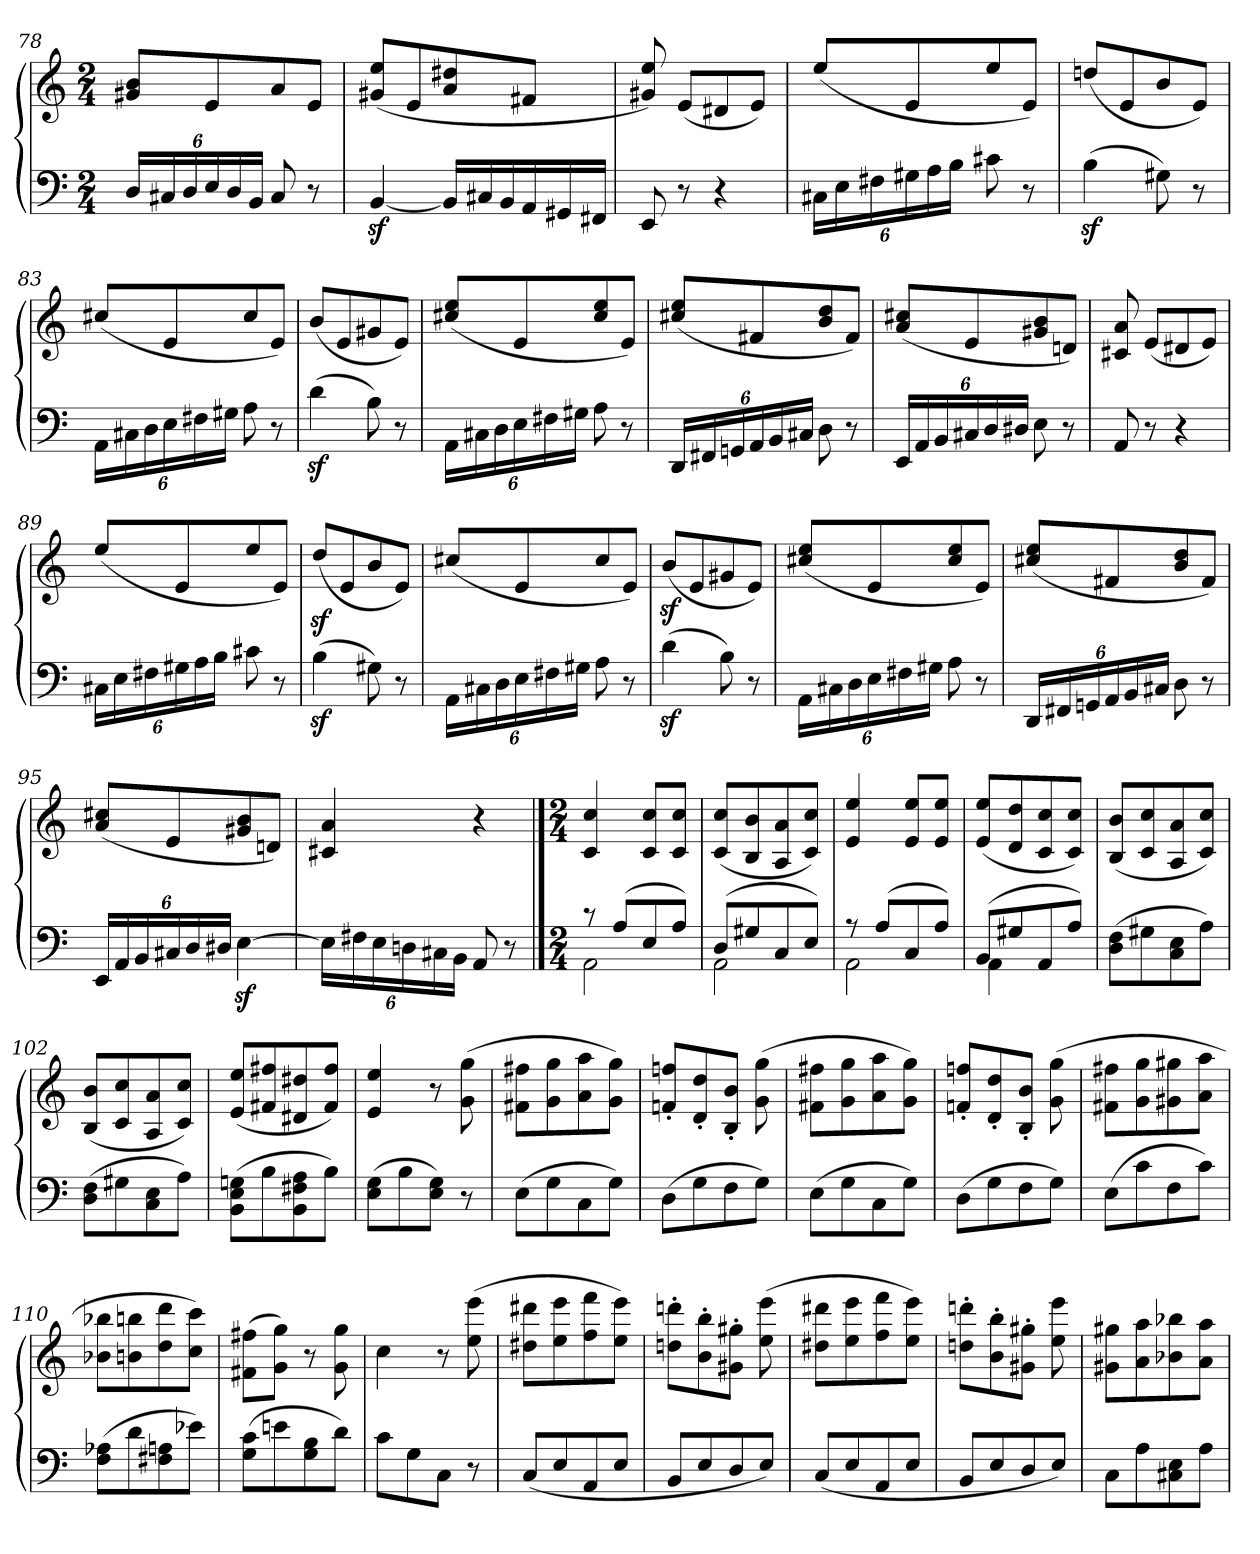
**kern	**kern	**dynam
*part1	*part1	*part1
*staff2	*staff1	*staff1/2
*clefF4	*clefG2	*
*M2/4	*M2/4	*
*Xbrackettup	*	*
=78	=78	=78
24D/LL	8g#/ 8b/L	.
24C#/	.	.
24D/	.	.
24E/	8e/	.
24D/	.	.
24BB/JJ	.	.
8C#/	8a/	.
8r	8e/J	.
=79	=79	=79
[4BBz</	(<8g#/ 8ee/L	.
.	8e/	.
*Xtuplet	*	*
24BB/LL]	8a/ 8dd#X/	.
24C#/	.	.
24BB/	.	.
24AA/	8f#/J	.
24GG#/	.	.
24FF#/JJ	.	.
=80	=80	=80
8EE/	8g#/ 8ee/)	.
8r	(<8e/L	.
4r	8d#X/	.
.	8e/J)	.
=81	=81	=81
*tuplet	*	*
24C#\LL	(<8ee/L	.
24E\	.	.
24F#\	.	.
24G#\	8e/	.
24A\	.	.
24B\JJ	.	.
8c#\	8ee/	.
8r	8e/J)	.
=82	=82	=82
(>4Bz<\	(<8ddn/L	.
.	8e/	.
8G#\)	8b/	.
8r	8e/J)	.
!!LO:LB:g=z
=83	=83	=83
24AA\LL	(<8cc#/L	.
24C#\	.	.
24D\	.	.
24E\	8e/	.
24F#\	.	.
24G#\JJ	.	.
8A\	8cc#/	.
8r	8e/J)	.
=84	=84	=84
(>4dz<\	(<8b/L	.
.	8e/	.
8B\)	8g#/	.
8r	8e/J)	.
=85	=85	=85
24AA\LL	(<8cc#/ 8ee/L	.
24C#\	.	.
24D\	.	.
24E\	8e/	.
24F#\	.	.
24G#\JJ	.	.
8A\	8cc#/ 8ee/	.
8r	8e/J)	.
=86	=86	=86
24DD/LL	(<8cc#/ 8ee/L	.
24FF#/	.	.
24GGn/	.	.
24AA/	8f#/	.
24BB/	.	.
24C#/JJ	.	.
8D\	8b/ 8dd/	.
8r	8f#/J)	.
=87	=87	=87
24EE/LL	(<8a/ 8cc#/L	.
24AA/	.	.
24BB/	.	.
24C#/	8e/	.
24D/	.	.
24D#X/JJ	.	.
8E\	8g#/ 8b/	.
8r	8dn/J)	.
=88	=88	=88
8AA/	8c#/ 8a/	.
8r	(<8e/L	.
4r	8d#X/	.
.	8e/J)	.
=89	=89	=89
24C#\LL	(<8ee/L	.
24E\	.	.
24F#\	.	.
24G#\	8e/	.
24A\	.	.
24B\JJ	.	.
8c#\	8ee/	.
8r	8e/J)	.
!!LO:LB:g=z
=90	=90	=90
(>4Bz<\	(<8ddz</L	.
.	8e/	.
8G#\)	8b/	.
8r	8e/J)	.
=91	=91	=91
24AA\LL	(<8cc#/L	.
24C#\	.	.
24D\	.	.
24E\	8e/	.
24F#\	.	.
24G#\JJ	.	.
8A\	8cc#/	.
8r	8e/J)	.
=92	=92	=92
(>4dz<\	(<8bz</L	.
.	8e/	.
8B\)	8g#/	.
8r	8e/J)	.
=93	=93	=93
24AA\LL	(<8cc#/ 8ee/L	.
24C#\	.	.
24D\	.	.
24E\	8e/	.
24F#\	.	.
24G#\JJ	.	.
8A\	8cc#/ 8ee/	.
8r	8e/J)	.
=94	=94	=94
24DD/LL	(<8cc#/ 8ee/L	.
24FF#/	.	.
24GGn/	.	.
24AA/	8f#/	.
24BB/	.	.
24C#/JJ	.	.
8D\	8b/ 8dd/	.
8r	8f#/J)	.
=95	=95	=95
24EE/LL	(<8a/ 8cc#/L	.
24AA/	.	.
24BB/	.	.
24C#/	8e/	.
24D/	.	.
24D#X/JJ	.	.
[4Ez<\	8g#/ 8b/	.
.	8dn/J)	.
=96	=96	=96
24E\LL]	4c#/ 4a/	.
24F#\	.	.
24E\	.	.
24Dn\	.	.
24C#\	.	.
24BB\JJ	.	.
8AA/	4r	.
8r	.	.
!!LO:PB:g=z
==97	==97	==97
*M2/4	*M2/4	*
*^	*	*
!	!	!	!LO:DY:b
!	!	!	!LO:DY:n=1:a
8r	2AA\	4c/ 4cc/	p Var. IV.
(>8A/L	.	.	.
8E/	.	8c/ 8cc/L	.
8A/J)	.	8c/ 8cc/J	.
=98	=98	=98	=98
(>8D/L	2AA\	(<8c/ 8cc/L	.
8G#X/	.	8B/ 8b/	.
8C/	.	8A/ 8a/	.
8E/J)	.	8c/ 8cc/J)	.
=99	=99	=99	=99
8r	2AA\	4e/ 4ee/	.
(>8A/L	.	.	.
8C/	.	8e/ 8ee/L	.
8A/J)	.	8e/ 8ee/J	.
=100	=100	=100	=100
(>8BB/L	4AA\	(<8e/ 8ee/L	.
8G#X/	.	8d/ 8dd/	.
8AA/	4ryy	8c/ 8cc/	.
8A/J)	.	8c/ 8cc/J)	.
*v	*v	*	*
=101	=101	=101
(>8D\ 8F\L	(<8B/ 8b/L	.
8G#X\	8c/ 8cc/	.
8C\ 8E\	8A/ 8a/	.
8A\J)	8c/ 8cc/J)	.
=102	=102	=102
(>8D\ 8F\L	(<8B/ 8b/L	.
8G#X\	8c/ 8cc/	.
8C\ 8E\	8A/ 8a/	.
8A\J)	8c/ 8cc/J)	.
=103	=103	=103
(>8BB\ 8E\ 8Gn\L	(<8e/ 8ee/L	.
8B\	8f#X/ 8ff#X/	.
8BB\ 8F#X\ 8A\	8d#X/ 8dd#X/	.
8B\J)	8f#/ 8ff#/J)	.
=104	=104	=104
(>8E\ 8G\L	4e/ 4ee/	.
8B\	.	.
8E\ 8G\J)	8r	.
8r	(>8g\ 8gg\	.
!!LO:LB:g=z
=105	=105	=105
!	!	!LO:DY:b
(>8E\L	8f#X\ 8ff#X\L	rinf.
8G\	8g\ 8gg\	.
8C\	8a\ 8aa\	.
8G\J)	8g\ 8gg\J)	.
=106	=106	=106
(>8D\L	8fn'/ 8ffn'/L	.
8G\	8d'/ 8dd'/	.
8F\	8B'/ 8b'/J	.
8G\J)	(>8g\ 8gg\	.
=107	=107	=107
!	!	!LO:DY:b
(>8E\L	8f#X\ 8ff#X\L	rinf.
8G\	8g\ 8gg\	.
8C\	8a\ 8aa\	.
8G\J)	8g\ 8gg\J)	.
=108	=108	=108
(>8D\L	8fn'/ 8ffn'/L	.
8G\	8d'/ 8dd'/	.
8F\	8B'/ 8b'/J	.
8G\J)	(>8g\ 8gg\	.
=109	=109	=109
(>8E\L	8f#X\ 8ff#X\L	.
8c\	8g\ 8gg\	.
8F\	8g#X\ 8gg#X\	.
8c\J)	8a\ 8aa\J	.
=110	=110	=110
(>8F\ 8A-X\L	8b-X\ 8bb-X\L	.
8d\	8bn\ 8bbn\	.
8F#X\ 8An\	8dd\ 8ddd\	.
8e-X\J)	8cc\ 8ccc\J)	.
=111	=111	=111
(>8G\ 8c\L	(>8f#X\ 8ff#X\L	.
8en\	8g\ 8gg\J)	.
8G\ 8B\	8r	.
8d\J)	8g\ 8gg\	.
=112	=112	=112
8c\L	4cc\	.
8G\	.	.
8C\J	8r	.
8r	(>8ee\ 8eee\	.
!!LO:LB:g=z
=113	=113	=113
!	!	!LO:DY:b
(<8C/L	8dd#X\ 8ddd#X\L	rinf.
8E/	8ee\ 8eee\	.
8AA/	8ff\ 8fff\	.
8E/J	8ee\ 8eee\J)	.
=114	=114	=114
8BB/L	8ddn'\ 8dddn'\L	.
8E/	8b'\ 8bb'\	.
8D/	8g#X'\ 8gg#X'\J	.
8E/J)	(>8ee\ 8eee\	.
=115	=115	=115
!	!	!LO:DY:b
(<8C/L	8dd#X\ 8ddd#X\L	rinf.
8E/	8ee\ 8eee\	.
8AA/	8ff\ 8fff\	.
8E/J	8ee\ 8eee\J)	.
=116	=116	=116
8BB/L	8ddn'\ 8dddn'\L	.
8E/	8b'\ 8bb'\	.
8D/	8g#X'\ 8gg#X'\J	.
8E/J)	8ee\ 8eee\	.
=117	=117	=117
8C\L	8g#X\ 8gg#X\L	.
8A\	8a\ 8aa\	.
8C#X\ 8E\	8b-X\ 8bb-X\	.
8A\J	8a\ 8aa\J	.
=	=	=
*-	*-	*-
